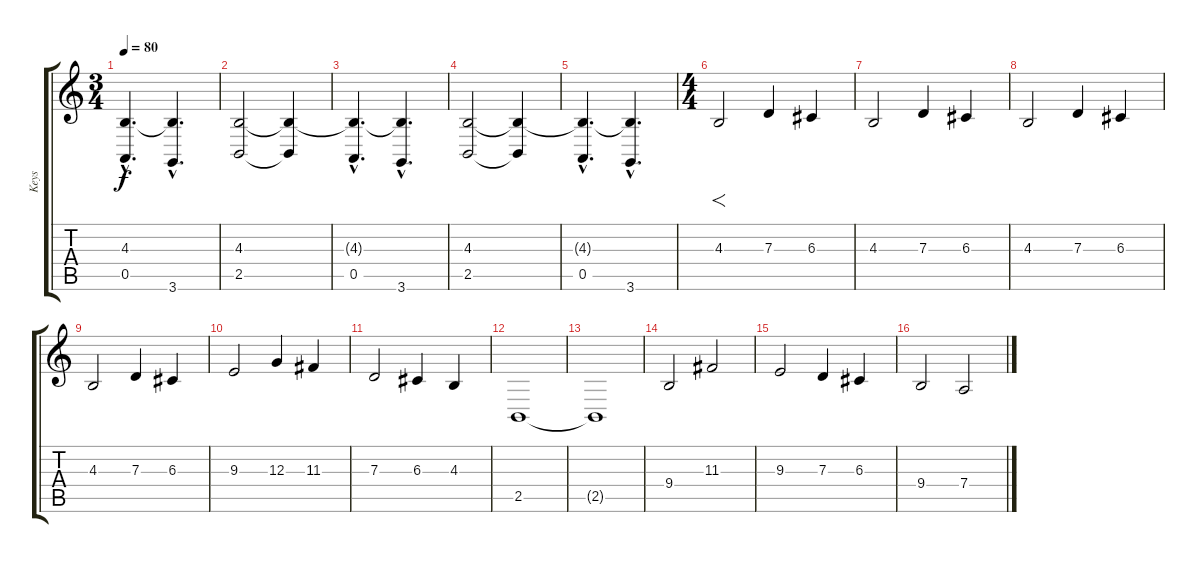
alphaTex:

\track ("Keys" "Keys") {instrument rockorgan}
\staff {score tabs}
\tuning (E4 B3 G3 D3 A2 E2) {hide}
\ts (3 4)
\tempo 80
\clef g2
\ks c
(4.3{hac t} 0.5{hac}).4{d dy f} (4.3{hac t} 3.6{hac}).4{d} |
(4.3 2.5).2 (4.3{t} 2.5{t}).4 |
(4.3{hac t} 0.5{hac}).4{d} (4.3{hac t} 3.6{hac}).4{d} |
(4.3 2.5).2 (4.3{t} 2.5{t}).4 |
(4.3{hac t} 0.5{hac}).4{d} (4.3{hac t} 3.6{hac}).4{d} |
\ts (4 4)
\section ("" "")
4.3.2{f} 7.3.4 6.3.4 |
4.3.2 7.3.4 6.3.4 |
4.3.2 7.3.4 6.3.4 |
4.3.2 7.3.4 6.3.4 |
9.3.2 12.3.4 11.3.4 |
7.3.2 6.3.4 4.3.4 |
2.5.1 |
2.5{t}.1 |
\section ("" "")
9.4.2 11.3.2 |
9.3.2 7.3.4 6.3.4 |
9.4.2 7.4.2
